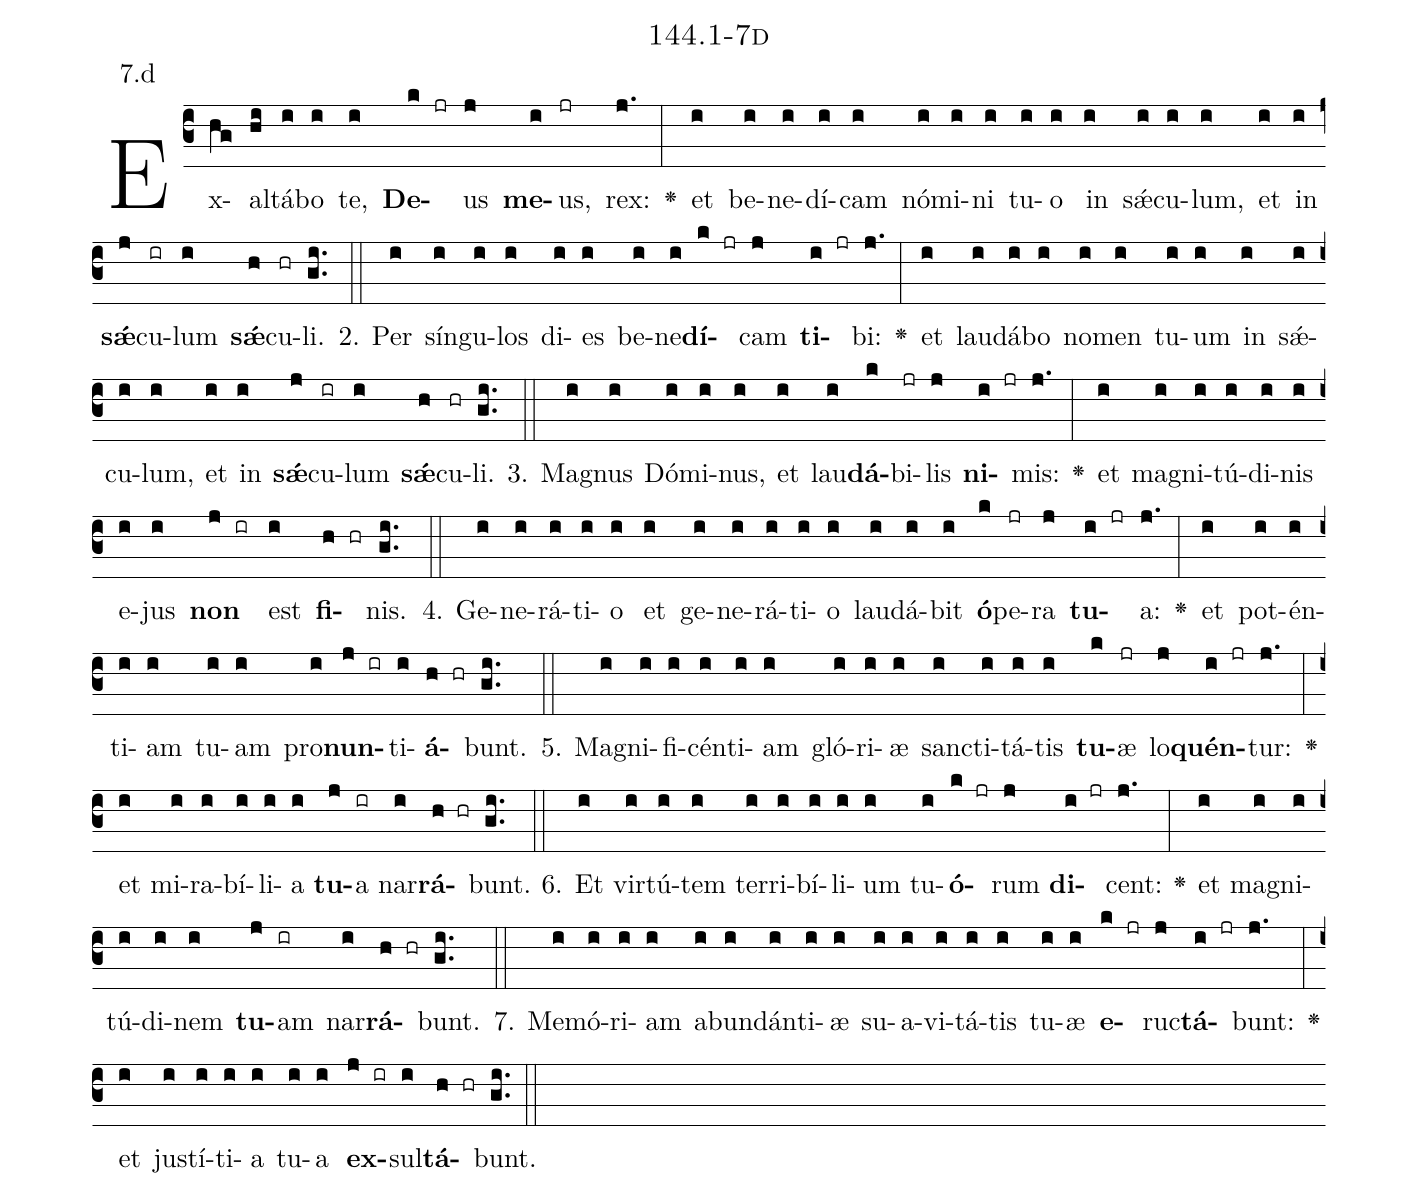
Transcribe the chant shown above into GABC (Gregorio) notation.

name: 144.1-7d;
annotation: 7.d;
%%
(c3)Ex(hg)al(hi)tá(i)bo(i) te,(i) <b>De</b>(k jr)us(j) <b>me</b>(i)us,(jr) rex:(j.) <v>\greheightstar</v>(:) et(i) be(i)ne(i)dí(i)cam(i) nó(i)mi(i)ni(i) tu(i)o(i) in(i) sǽ(i)cu(i)lum,(i) et(i) in(i) <b>sǽ</b>(j)cu(ir)lum(i) <b>sǽ</b>(h)cu(hr)li.(gi..) (::)
2. Per(i) sín(i)gu(i)los(i) di(i)es(i) be(i)ne(i)<b>dí</b>(k jr)cam(j) <b>ti</b>(i jr)bi:(j.) <v>\greheightstar</v>(:) et(i) lau(i)dá(i)bo(i) no(i)men(i) tu(i)um(i) in(i) sǽ(i)cu(i)lum,(i) et(i) in(i) <b>sǽ</b>(j)cu(ir)lum(i) <b>sǽ</b>(h)cu(hr)li.(gi..) (::)
3. Ma(i)gnus(i) Dó(i)mi(i)nus,(i) et(i) lau(i)<b>dá</b>(k)bi(jr)lis(j) <b>ni</b>(i jr)mis:(j.) <v>\greheightstar</v>(:) et(i) ma(i)gni(i)tú(i)di(i)nis(i) e(i)jus(i) <b>non</b>(j ir) est(i) <b>fi</b>(h hr)nis.(gi..) (::)
4. Ge(i)ne(i)rá(i)ti(i)o(i) et(i) ge(i)ne(i)rá(i)ti(i)o(i) lau(i)dá(i)bit(i) <b>ó</b>(k)pe(jr)ra(j) <b>tu</b>(i jr)a:(j.) <v>\greheightstar</v>(:) et(i) pot(i)én(i)ti(i)am(i) tu(i)am(i) pro(i)<b>nun</b>(j ir)ti(i)<b>á</b>(h hr)bunt.(gi..) (::)
5. Ma(i)gni(i)fi(i)cén(i)ti(i)am(i) gló(i)ri(i)æ(i) sanc(i)ti(i)tá(i)tis(i) <b>tu</b>(k)æ(jr) lo(j)<b>quén</b>(i jr)tur:(j.) <v>\greheightstar</v>(:) et(i) mi(i)ra(i)bí(i)li(i)a(i) <b>tu</b>(j)a(ir) nar(i)<b>rá</b>(h hr)bunt.(gi..) (::)
6. Et(i) vir(i)tú(i)tem(i) ter(i)ri(i)bí(i)li(i)um(i) tu(i)<b>ó</b>(k jr)rum(j) <b>di</b>(i jr)cent:(j.) <v>\greheightstar</v>(:) et(i) ma(i)gni(i)tú(i)di(i)nem(i) <b>tu</b>(j)am(ir) nar(i)<b>rá</b>(h hr)bunt.(gi..) (::)
7. Me(i)mó(i)ri(i)am(i) ab(i)un(i)dán(i)ti(i)æ(i) su(i)a(i)vi(i)tá(i)tis(i) tu(i)æ(i) <b>e</b>(k jr)ruc(j)<b>tá</b>(i jr)bunt:(j.) <v>\greheightstar</v>(:) et(i) jus(i)tí(i)ti(i)a(i) tu(i)a(i) <b>ex</b>(j ir)sul(i)<b>tá</b>(h hr)bunt.(gi..) (::)
